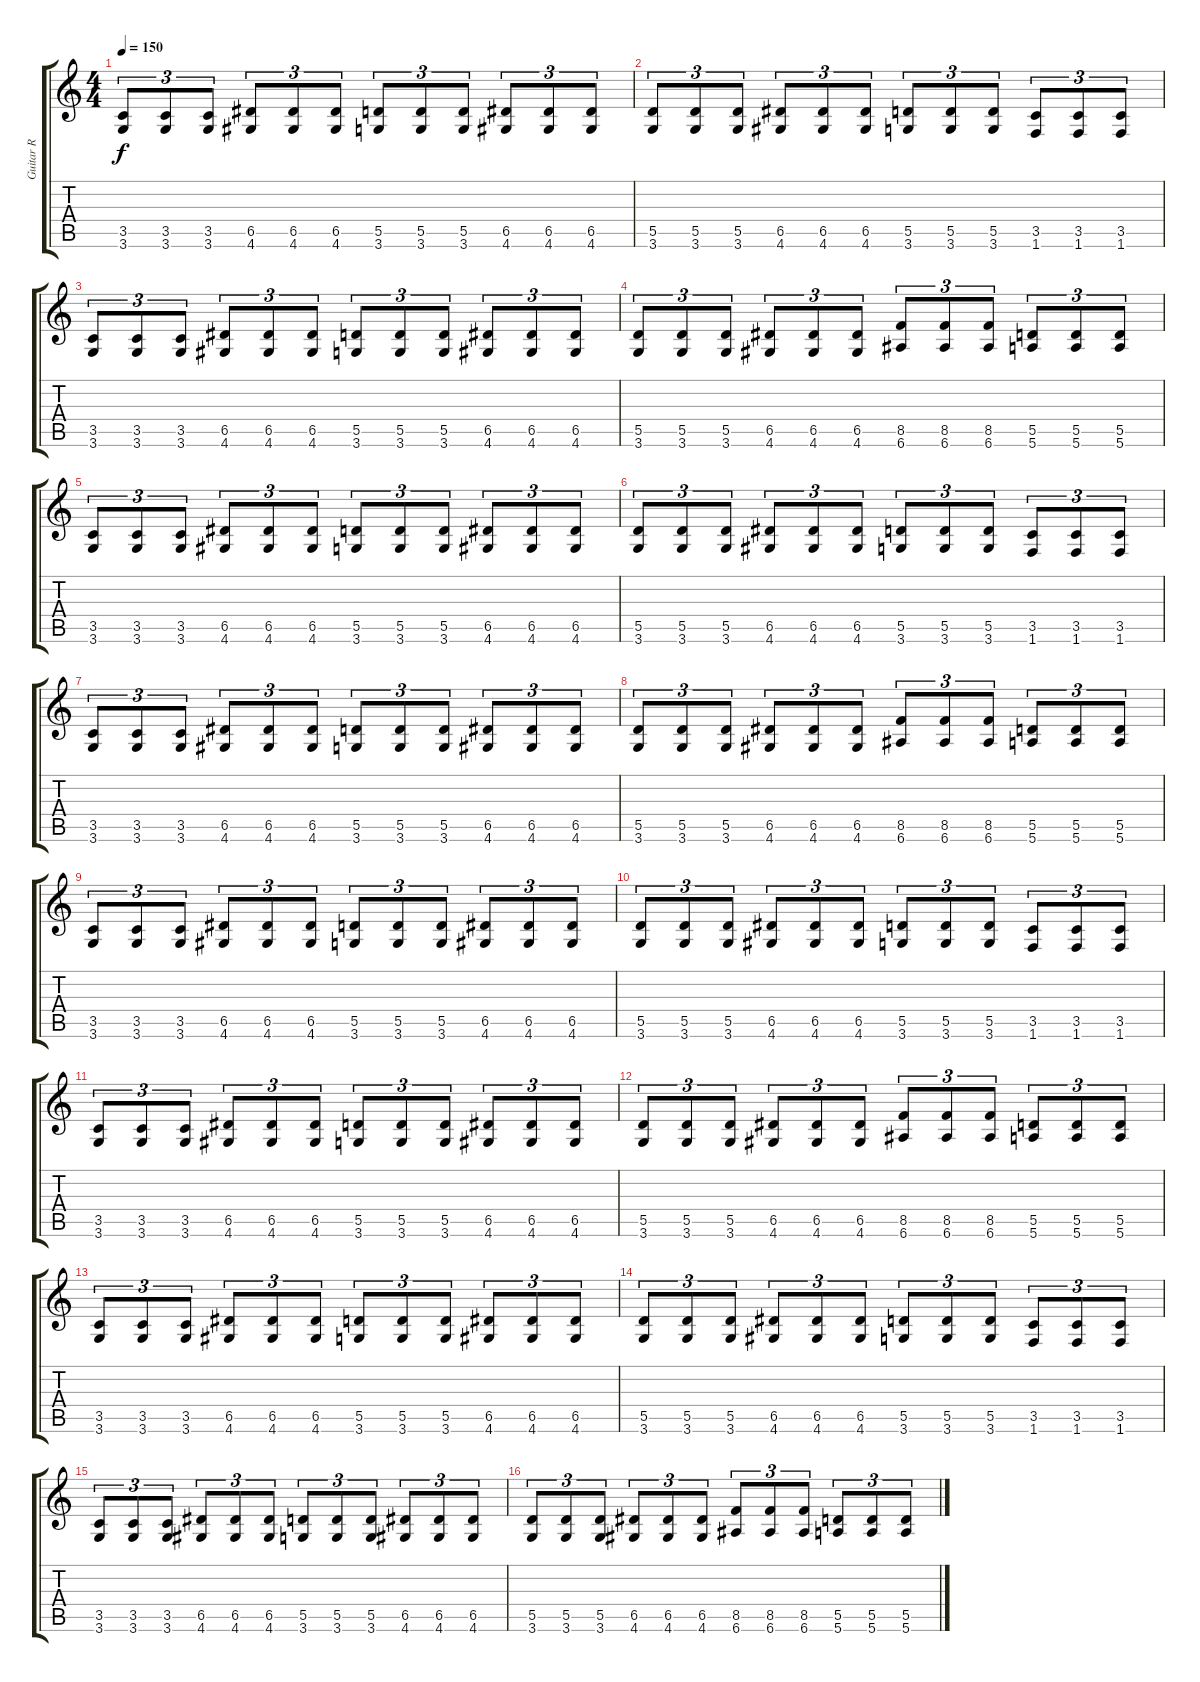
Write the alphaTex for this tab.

\track ("Guitar R" "Guitar R") {instrument distortionguitar}
\staff {score tabs}
\tuning (E4 B3 G3 D3 A2 E2) {hide}
\ts (4 4)
\tempo 150
\clef g2
\ks c
(3.5 3.6).8{tu (3 2) dy f} (3.5 3.6).8{tu (3 2)} (3.5 3.6).8{tu (3 2)} (6.5 4.6).8{tu (3 2)} (6.5 4.6).8{tu (3 2)} (6.5 4.6).8{tu (3 2)} (5.5 3.6).8{tu (3 2)} (5.5 3.6).8{tu (3 2)} (5.5 3.6).8{tu (3 2)} (6.5 4.6).8{tu (3 2)} (6.5 4.6).8{tu (3 2)} (6.5 4.6).8{tu (3 2)} |
(5.5 3.6).8{tu (3 2)} (5.5 3.6).8{tu (3 2)} (5.5 3.6).8{tu (3 2)} (6.5 4.6).8{tu (3 2)} (6.5 4.6).8{tu (3 2)} (6.5 4.6).8{tu (3 2)} (5.5 3.6).8{tu (3 2)} (5.5 3.6).8{tu (3 2)} (5.5 3.6).8{tu (3 2)} (3.5 1.6).8{tu (3 2)} (3.5 1.6).8{tu (3 2)} (3.5 1.6).8{tu (3 2)} |
(3.5 3.6).8{tu (3 2)} (3.5 3.6).8{tu (3 2)} (3.5 3.6).8{tu (3 2)} (6.5 4.6).8{tu (3 2)} (6.5 4.6).8{tu (3 2)} (6.5 4.6).8{tu (3 2)} (5.5 3.6).8{tu (3 2)} (5.5 3.6).8{tu (3 2)} (5.5 3.6).8{tu (3 2)} (6.5 4.6).8{tu (3 2)} (6.5 4.6).8{tu (3 2)} (6.5 4.6).8{tu (3 2)} |
(5.5 3.6).8{tu (3 2)} (5.5 3.6).8{tu (3 2)} (5.5 3.6).8{tu (3 2)} (6.5 4.6).8{tu (3 2)} (6.5 4.6).8{tu (3 2)} (6.5 4.6).8{tu (3 2)} (8.5 6.6).8{tu (3 2)} (8.5 6.6).8{tu (3 2)} (8.5 6.6).8{tu (3 2)} (5.5 5.6).8{tu (3 2)} (5.5 5.6).8{tu (3 2)} (5.5 5.6).8{tu (3 2)} |
(3.5 3.6).8{tu (3 2)} (3.5 3.6).8{tu (3 2)} (3.5 3.6).8{tu (3 2)} (6.5 4.6).8{tu (3 2)} (6.5 4.6).8{tu (3 2)} (6.5 4.6).8{tu (3 2)} (5.5 3.6).8{tu (3 2)} (5.5 3.6).8{tu (3 2)} (5.5 3.6).8{tu (3 2)} (6.5 4.6).8{tu (3 2)} (6.5 4.6).8{tu (3 2)} (6.5 4.6).8{tu (3 2)} |
(5.5 3.6).8{tu (3 2)} (5.5 3.6).8{tu (3 2)} (5.5 3.6).8{tu (3 2)} (6.5 4.6).8{tu (3 2)} (6.5 4.6).8{tu (3 2)} (6.5 4.6).8{tu (3 2)} (5.5 3.6).8{tu (3 2)} (5.5 3.6).8{tu (3 2)} (5.5 3.6).8{tu (3 2)} (3.5 1.6).8{tu (3 2)} (3.5 1.6).8{tu (3 2)} (3.5 1.6).8{tu (3 2)} |
(3.5 3.6).8{tu (3 2)} (3.5 3.6).8{tu (3 2)} (3.5 3.6).8{tu (3 2)} (6.5 4.6).8{tu (3 2)} (6.5 4.6).8{tu (3 2)} (6.5 4.6).8{tu (3 2)} (5.5 3.6).8{tu (3 2)} (5.5 3.6).8{tu (3 2)} (5.5 3.6).8{tu (3 2)} (6.5 4.6).8{tu (3 2)} (6.5 4.6).8{tu (3 2)} (6.5 4.6).8{tu (3 2)} |
(5.5 3.6).8{tu (3 2)} (5.5 3.6).8{tu (3 2)} (5.5 3.6).8{tu (3 2)} (6.5 4.6).8{tu (3 2)} (6.5 4.6).8{tu (3 2)} (6.5 4.6).8{tu (3 2)} (8.5 6.6).8{tu (3 2)} (8.5 6.6).8{tu (3 2)} (8.5 6.6).8{tu (3 2)} (5.5 5.6).8{tu (3 2)} (5.5 5.6).8{tu (3 2)} (5.5 5.6).8{tu (3 2)} |
(3.5 3.6).8{tu (3 2)} (3.5 3.6).8{tu (3 2)} (3.5 3.6).8{tu (3 2)} (6.5 4.6).8{tu (3 2)} (6.5 4.6).8{tu (3 2)} (6.5 4.6).8{tu (3 2)} (5.5 3.6).8{tu (3 2)} (5.5 3.6).8{tu (3 2)} (5.5 3.6).8{tu (3 2)} (6.5 4.6).8{tu (3 2)} (6.5 4.6).8{tu (3 2)} (6.5 4.6).8{tu (3 2)} |
(5.5 3.6).8{tu (3 2)} (5.5 3.6).8{tu (3 2)} (5.5 3.6).8{tu (3 2)} (6.5 4.6).8{tu (3 2)} (6.5 4.6).8{tu (3 2)} (6.5 4.6).8{tu (3 2)} (5.5 3.6).8{tu (3 2)} (5.5 3.6).8{tu (3 2)} (5.5 3.6).8{tu (3 2)} (3.5 1.6).8{tu (3 2)} (3.5 1.6).8{tu (3 2)} (3.5 1.6).8{tu (3 2)} |
(3.5 3.6).8{tu (3 2)} (3.5 3.6).8{tu (3 2)} (3.5 3.6).8{tu (3 2)} (6.5 4.6).8{tu (3 2)} (6.5 4.6).8{tu (3 2)} (6.5 4.6).8{tu (3 2)} (5.5 3.6).8{tu (3 2)} (5.5 3.6).8{tu (3 2)} (5.5 3.6).8{tu (3 2)} (6.5 4.6).8{tu (3 2)} (6.5 4.6).8{tu (3 2)} (6.5 4.6).8{tu (3 2)} |
(5.5 3.6).8{tu (3 2)} (5.5 3.6).8{tu (3 2)} (5.5 3.6).8{tu (3 2)} (6.5 4.6).8{tu (3 2)} (6.5 4.6).8{tu (3 2)} (6.5 4.6).8{tu (3 2)} (8.5 6.6).8{tu (3 2)} (8.5 6.6).8{tu (3 2)} (8.5 6.6).8{tu (3 2)} (5.5 5.6).8{tu (3 2)} (5.5 5.6).8{tu (3 2)} (5.5 5.6).8{tu (3 2)} |
(3.5 3.6).8{tu (3 2)} (3.5 3.6).8{tu (3 2)} (3.5 3.6).8{tu (3 2)} (6.5 4.6).8{tu (3 2)} (6.5 4.6).8{tu (3 2)} (6.5 4.6).8{tu (3 2)} (5.5 3.6).8{tu (3 2)} (5.5 3.6).8{tu (3 2)} (5.5 3.6).8{tu (3 2)} (6.5 4.6).8{tu (3 2)} (6.5 4.6).8{tu (3 2)} (6.5 4.6).8{tu (3 2)} |
(5.5 3.6).8{tu (3 2)} (5.5 3.6).8{tu (3 2)} (5.5 3.6).8{tu (3 2)} (6.5 4.6).8{tu (3 2)} (6.5 4.6).8{tu (3 2)} (6.5 4.6).8{tu (3 2)} (5.5 3.6).8{tu (3 2)} (5.5 3.6).8{tu (3 2)} (5.5 3.6).8{tu (3 2)} (3.5 1.6).8{tu (3 2)} (3.5 1.6).8{tu (3 2)} (3.5 1.6).8{tu (3 2)} |
(3.5 3.6).8{tu (3 2)} (3.5 3.6).8{tu (3 2)} (3.5 3.6).8{tu (3 2)} (6.5 4.6).8{tu (3 2)} (6.5 4.6).8{tu (3 2)} (6.5 4.6).8{tu (3 2)} (5.5 3.6).8{tu (3 2)} (5.5 3.6).8{tu (3 2)} (5.5 3.6).8{tu (3 2)} (6.5 4.6).8{tu (3 2)} (6.5 4.6).8{tu (3 2)} (6.5 4.6).8{tu (3 2)} |
(5.5 3.6).8{tu (3 2)} (5.5 3.6).8{tu (3 2)} (5.5 3.6).8{tu (3 2)} (6.5 4.6).8{tu (3 2)} (6.5 4.6).8{tu (3 2)} (6.5 4.6).8{tu (3 2)} (8.5 6.6).8{tu (3 2)} (8.5 6.6).8{tu (3 2)} (8.5 6.6).8{tu (3 2)} (5.5 5.6).8{tu (3 2)} (5.5 5.6).8{tu (3 2)} (5.5 5.6).8{tu (3 2)}
